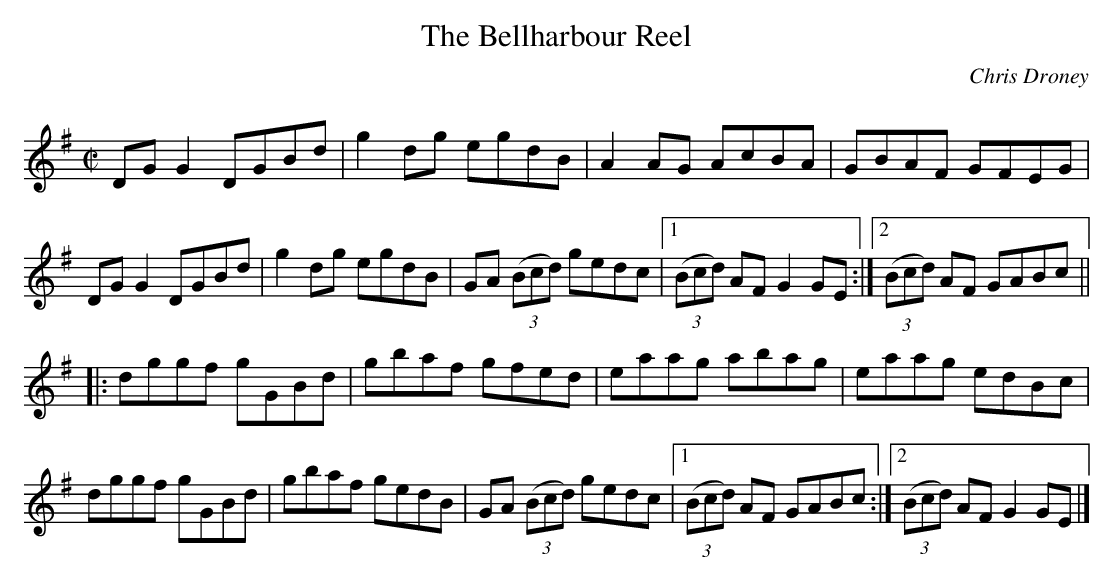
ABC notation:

X:1
T:The Bellharbour Reel
C:Chris Droney
Q:333
L:1/8
M:C|
K:G
DG G2 DGBd|g2 dg egdB|A2 AG AcBA|GBAF GFEG|!
DG G2 DGBd|g2 dg egdB|GA (3(Bcd) gedc|1(3(Bcd) AF G2 GE:|2(3(Bcd) AF GABc||!
|:dggf gGBd|gbaf gfed|eaag abag|eaag edBc|!
dggf gGBd|gbaf gedB|GA (3(Bcd) gedc|1(3(Bcd) AF GABc:|2(3(Bcd) AF G2 GE|]!
